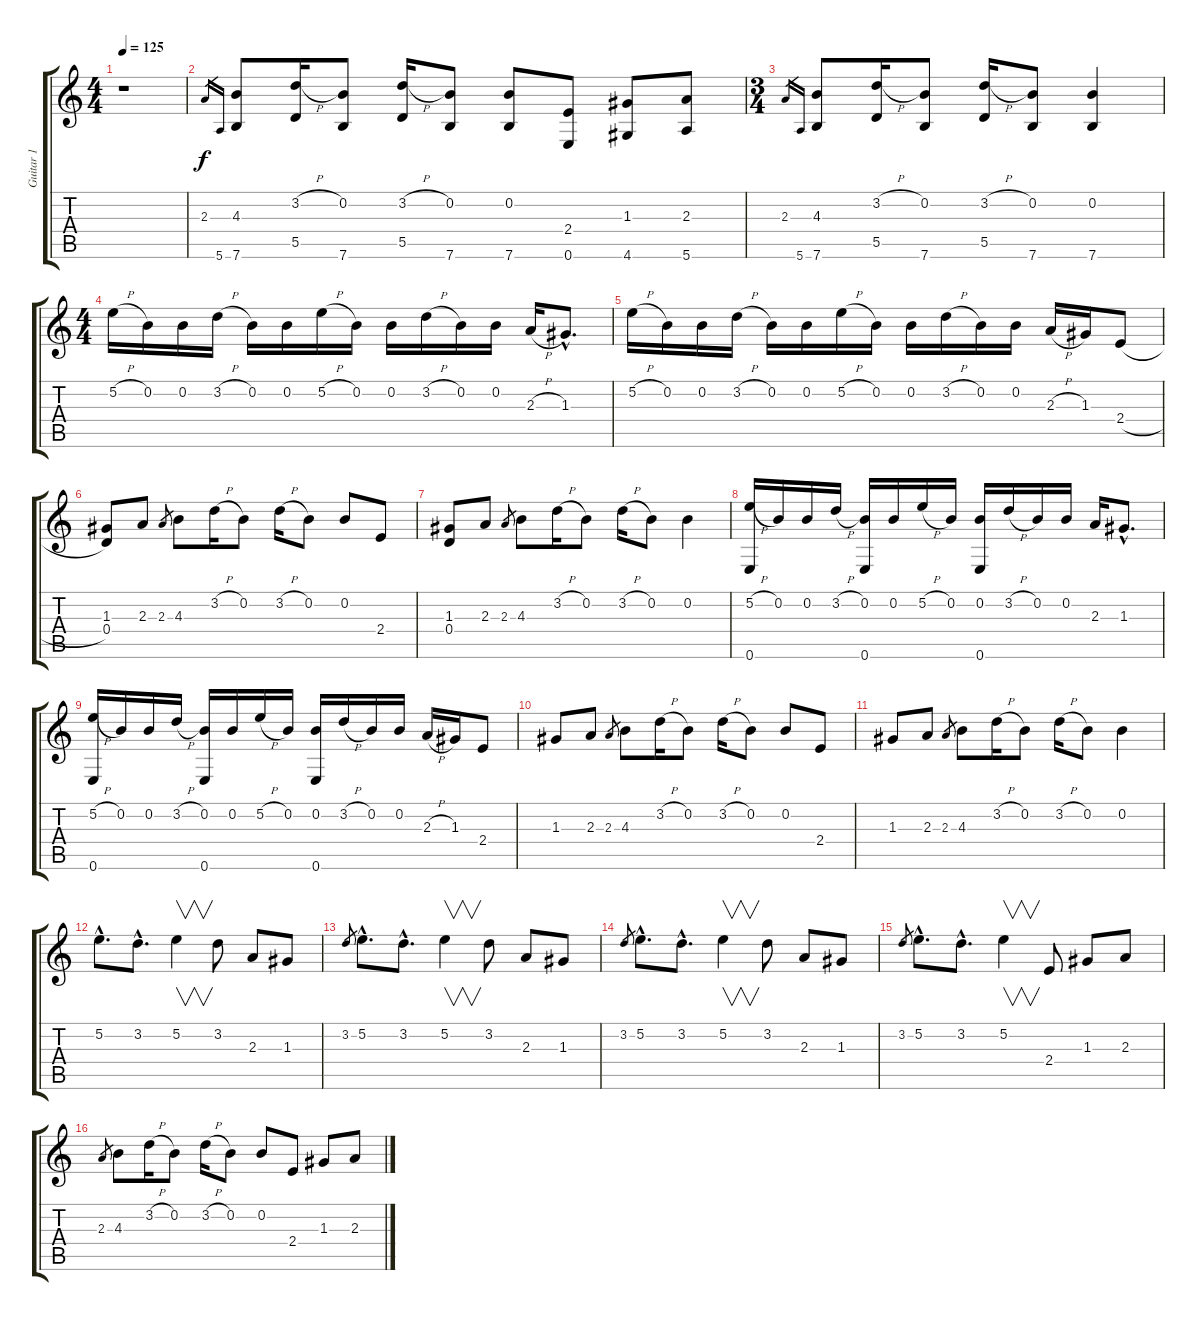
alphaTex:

\track ("Guitar 1" "Guitar 1") {instrument electricguitarclean}
\staff {score tabs}
\tuning (E4 B3 G3 D3 A2 E2) {hide}
\ts (4 4)
\tempo 125
\clef g2
\ks c
r.1{dy f} |
2.3.16{gr} 5.6.16{gr} (4.3 7.6).8 (3.2{h} 5.5).16 (0.2 7.6).8 (3.2{h} 5.5).16 (0.2 7.6).8 (0.2 7.6).8 (2.4 0.6).8 (1.3 4.6).8 (2.3 5.6).8 |
\ts (3 4)
2.3.16{gr} 5.6.16{gr} (4.3 7.6).8 (3.2{h} 5.5).16 (0.2 7.6).8 (3.2{h} 5.5).16 (0.2 7.6).8 (0.2 7.6).4 |
\ts (4 4)
5.2{h}.16 0.2.16 0.2.16 3.2{h}.16 0.2.16 0.2.16 5.2{h}.16 0.2.16 0.2.16 3.2{h}.16 0.2.16 0.2.16 2.3{h}.16 1.3{hac}.8{d} |
5.2{h}.16 0.2.16 0.2.16 3.2{h}.16 0.2.16 0.2.16 5.2{h}.16 0.2.16 0.2.16 3.2{h}.16 0.2.16 0.2.16 2.3{h}.16 1.3.16 2.4{h}.8 |
(1.3 0.4).8 2.3.8 2.3.8{gr} 4.3.8 3.2{h}.16 0.2.8 3.2{h}.16 0.2.8 0.2.8 2.4.8 |
(1.3 0.4).8 2.3.8 2.3.8{gr} 4.3.8 3.2{h}.16 0.2.8 3.2{h}.16 0.2.8 0.2.4 |
(5.2{h} 0.6).16 0.2.16 0.2.16 3.2{h}.16 (0.2 0.6).16 0.2.16 5.2{h}.16 0.2.16 (0.2 0.6).16 3.2{h}.16 0.2.16 0.2.16 2.3.16 1.3{hac}.8{d} |
(5.2{h} 0.6).16 0.2.16 0.2.16 3.2{h}.16 (0.2 0.6).16 0.2.16 5.2{h}.16 0.2.16 (0.2 0.6).16 3.2{h}.16 0.2.16 0.2.16 2.3{h}.16 1.3.16 2.4.8 |
1.3.8 2.3.8 2.3.8{gr} 4.3.8 3.2{h}.16 0.2.8 3.2{h}.16 0.2.8 0.2.8 2.4.8 |
1.3.8 2.3.8 2.3.8{gr} 4.3.8 3.2{h}.16 0.2.8 3.2{h}.16 0.2.8 0.2.4 |
5.2{hac}.8{d} 3.2{hac}.8{d} 5.2.4{v} 3.2.8 2.3.8 1.3.8 |
3.2.8{gr} 5.2{hac}.8{d} 3.2{hac}.8{d} 5.2.4{v} 3.2.8 2.3.8 1.3.8 |
3.2.8{gr} 5.2{hac}.8{d} 3.2{hac}.8{d} 5.2.4{v} 3.2.8 2.3.8 1.3.8 |
3.2.8{gr} 5.2{hac}.8{d} 3.2{hac}.8{d} 5.2.4{v} 2.4.8 1.3.8 2.3.8 |
2.3.8{gr} 4.3.8 3.2{h}.16 0.2.8 3.2{h}.16 0.2.8 0.2.8 2.4.8 1.3.8 2.3.8
